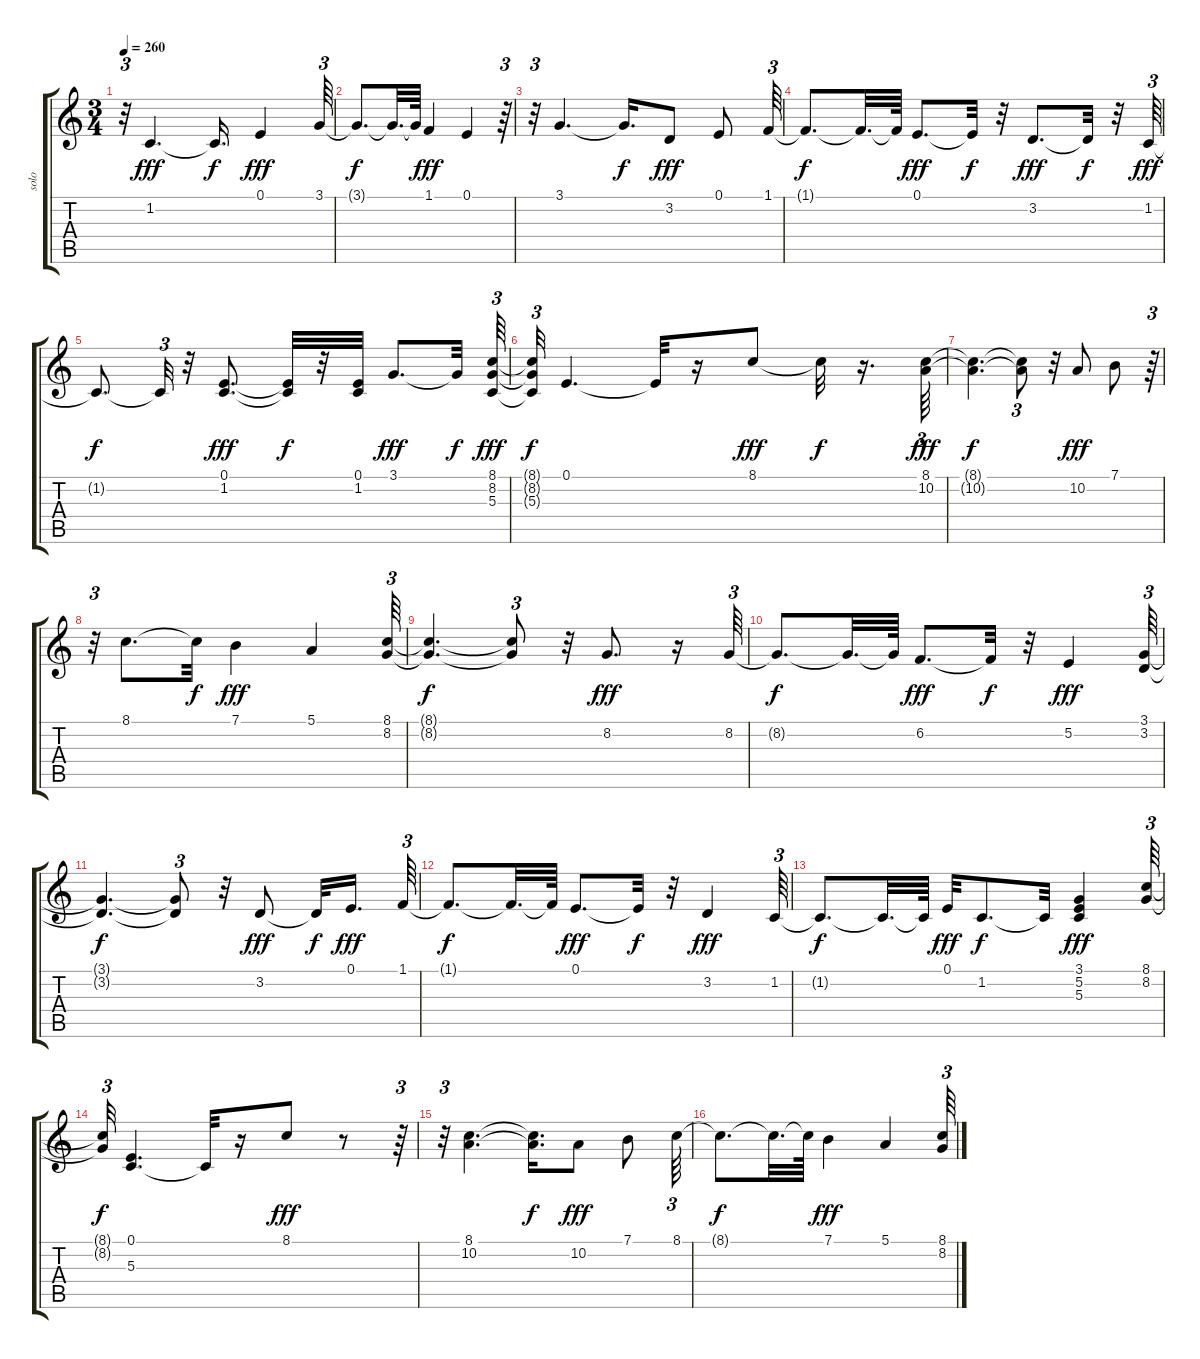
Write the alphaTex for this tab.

\track ("solo" "solo") {instrument tangoaccordion}
\staff {score tabs}
\tuning (E4 B3 G3 D3 A2 E2) {hide}
\ts (3 4)
\tempo 260
\clef g2
\ks c
r.32{tu (3 2) dy fff} 1.2.4{d} 1.2{t}.16{d dy f} 0.1.4{dy fff} 3.1.64{tu (3 2)} |
3.1{t}.8{d dy f} 3.1{t}.32{d} 3.1{t}.64 1.1.4{dy fff} 0.1.4 r.64{tu (3 2)} |
r.32{tu (3 2)} 3.1.4{d} 3.1{t}.16{d dy f} 3.2.8{dy fff} 0.1.8 1.1.64{tu (3 2)} |
1.1{t}.8{d dy f} 1.1{t}.32{d} 1.1{t}.64 0.1.8{d dy fff} 0.1{t}.32{dy f} r.32 3.2.8{d dy fff} 3.2{t}.32{dy f} r.32 1.2.64{tu (3 2) dy fff} |
1.2{t}.8{d dy f} 1.2{t}.32{tu (3 2)} r.32 (0.1 1.2).8{d dy fff} (0.1{t} 1.2{t}).32{dy f} r.32 (0.1 1.2).32 3.1.8{d dy fff} 3.1{t}.32{dy f} (8.1 8.2 5.3).64{tu (3 2) dy fff} |
(8.1{t} 8.2{t} 5.3{t}).32{tu (3 2) dy f} 0.1.4{d} 0.1{t}.32 r.16 8.1.8{dy fff} 8.1{t}.32{dy f} r.16{d} (8.1 10.2).64{tu (3 2) dy fff} |
(8.1{t} 10.2{t}).4{d dy f} (8.1{t} 10.2{t}).8{tu (3 2)} r.32 10.2.8{dy fff} 7.1.8 r.64{tu (3 2)} |
r.32{tu (3 2)} 8.1.8{d} 8.1{t}.32{dy f} 7.1.4{dy fff} 5.1.4 (8.1 8.2).64{tu (3 2)} |
(8.1{t} 8.2{t}).4{d dy f} (8.1{t} 8.2{t}).8{tu (3 2)} r.32 8.2.8{d dy fff} r.16 8.2.64{tu (3 2)} |
8.2{t}.8{d dy f} 8.2{t}.32{d} 8.2{t}.64 6.2.8{d dy fff} 6.2{t}.32{dy f} r.32 5.2.4{dy fff} (3.1 3.2).64{tu (3 2)} |
(3.1{t} 3.2{t}).4{d dy f} (3.1{t} 3.2{t}).8{tu (3 2)} r.32 3.2.8{dy fff} 3.2{t}.32{dy f} 0.1.16{d dy fff beam splitsecondary} 1.1.64{tu (3 2)} |
1.1{t}.8{d dy f} 1.1{t}.32{d} 1.1{t}.64 0.1.8{d dy fff} 0.1{t}.32{dy f} r.32 3.2.4{dy fff} 1.2.64{tu (3 2)} |
1.2{t}.8{d dy f} 1.2{t}.32{d} 1.2{t}.64 0.1.32{dy fff} 1.2.8{d dy f} 1.2{t}.32 (3.1 5.2 5.3).4{dy fff} (8.1 8.2).64{tu (3 2)} |
(8.1{t} 8.2{t}).32{tu (3 2) dy f} (0.1 5.3).4{d} 5.3{t}.32 r.16 8.1.8{dy fff} r.8 r.64{tu (3 2)} |
r.32{tu (3 2)} (8.1 10.2).4{d balance 0} (8.1{t} 10.2{t}).16{d dy f} 10.2.8{dy fff} 7.1.8 8.1.64{tu (3 2)} |
8.1{t}.8{d dy f} 8.1{t}.32{d} 8.1{t}.64 7.1.4{dy fff} 5.1.4 (8.1 8.2).64{tu (3 2)}
